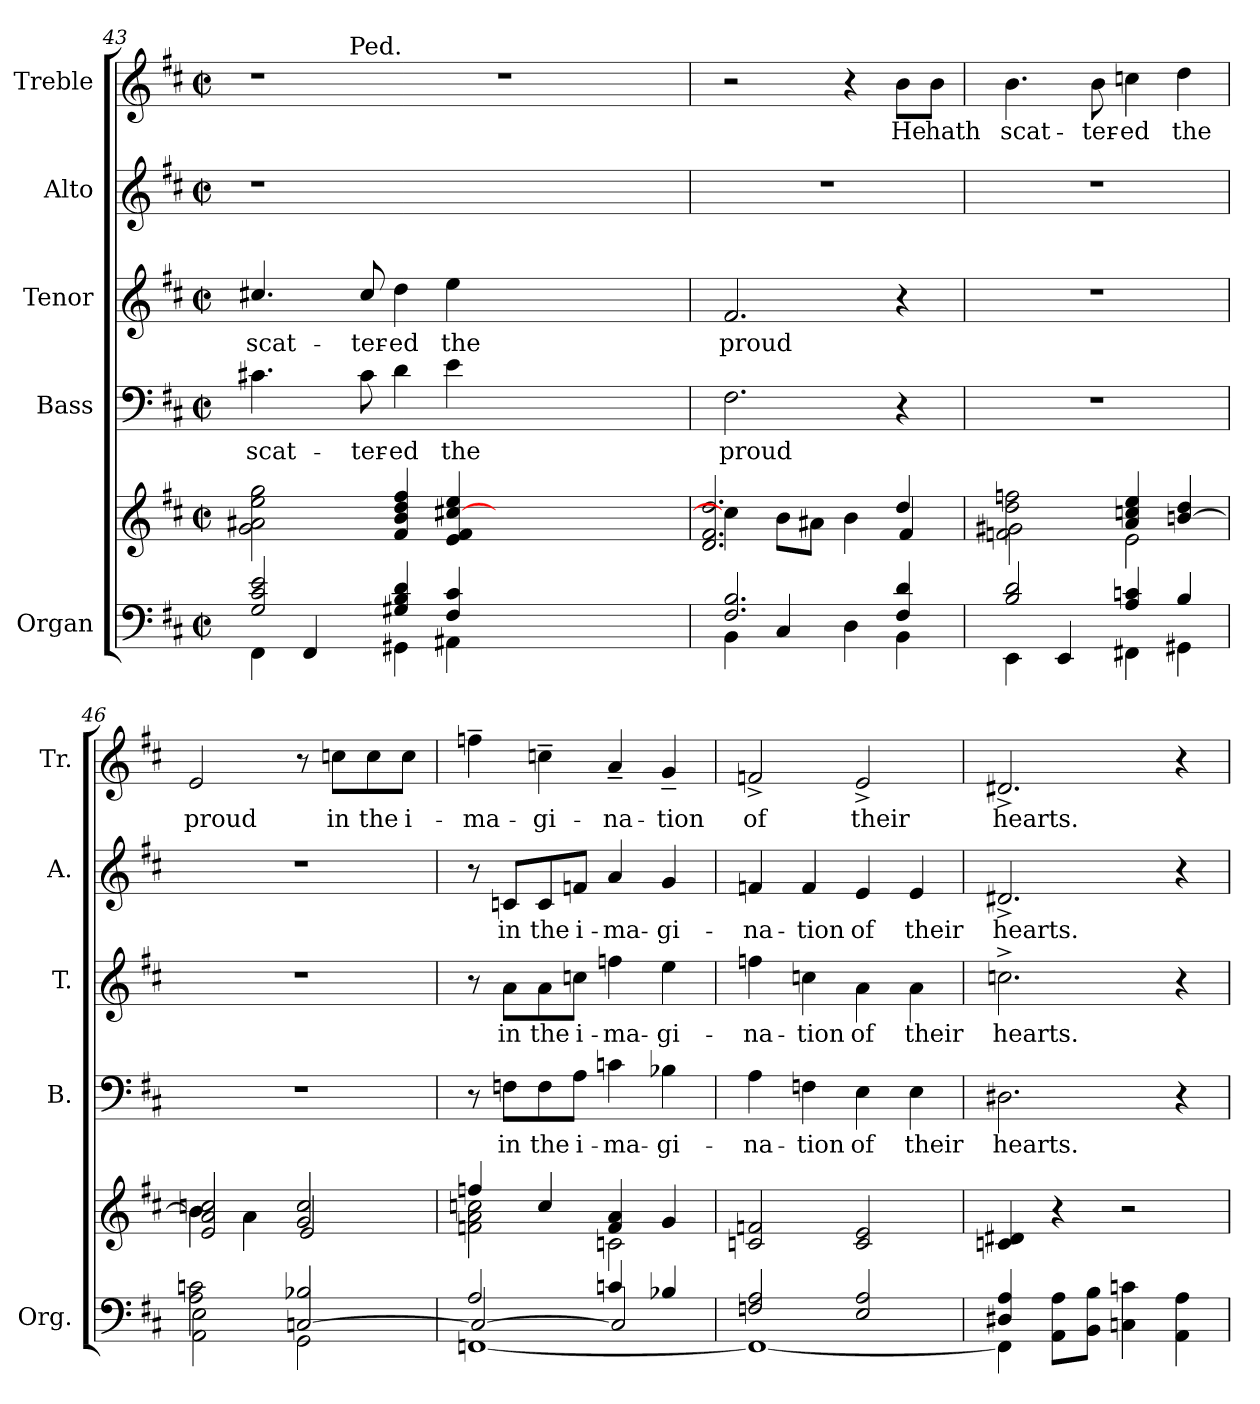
**kern	**kern	**kern	**text	**kern	**text	**kern	**text	**kern	**text
*part5	*part5	*part4	*part4	*part3	*part3	*part2	*part2	*part1	*part1
*staff6	*staff5	*staff4	*staff4	*staff3	*staff3	*staff2	*staff2	*staff1	*staff1
*I"Organ	*	*I"Bass	*	*I"Tenor	*	*I"Alto	*	*I"Treble	*
*I'Org.	*	*I'B.	*	*I'T.	*	*I'A.	*	*I'Tr.	*
!!LO:PB:g=z
*clefF4	*clefG2	*clefF4	*	*clefG2	*	*clefG2	*	*clefG2	*
*	*	*	*	*ITrd7c12	*	*	*	*	*
*k[f#c#]	*k[f#c#]	*k[f#c#]	*	*k[f#c#]	*	*k[f#c#]	*	*k[f#c#]	*
*D:	*D:	*D:	*	*D:	*	*D:	*	*D:	*
*M2/2	*M2/2	*M2/2	*	*M2/2	*	*M2/2	*	*M2/2	*
*met(c|)	*met(c|)	*met(c|)	*	*met(c|)	*	*met(c|)	*	*met(c|)	*
=43	=43	=43	=43	=43	=43	=43	=43	=43	=43
*^	*	*	*	*	*	*	*	*	*
!	!	!	!	!LO:LY:b:color=#000000	!	!	!	!	!	!
!	!	!	!	!	!	!LO:LY:b:color=#000000	!	!	!	!
*	*	*	*	*	*	*	*	*	*^	*
2Gi/ 2c#i 2ei	4FF#i\	2gi\ 2a#Xi 2eei 2ggi	4.c#Xi\	scat-	4.c#Xi/	scat-	1r	.	1r	4ryy	.
.	4FF#i/	.	.	.	.	.	.	.	.	16ryy	.
.	.	.	.	.	.	.	.	.	.	32ryy	.
.	.	.	.	.	.	.	.	.	.	128ryy	.
.	.	.	.	.	.	.	.	.	.	512.ryy	.
!	!	!	!	!	!	!	!	!	!	!LO:TX:a:t=Ped.	!
.	.	.	.	.	.	.	.	.	.	1ryy	.
!	!	!	!	!LO:LY:b:color=#000000	!	!	!	!	!	!	!
!	!	!	!	!	!	!LO:LY:b:color=#000000	!	!	!	!	!
.	.	.	8c#i\	-ter-	8c#i/	-ter-	.	.	.	.	.
!	!	!	!	!LO:LY:b:color=#000000	!	!	!	!	!	!	!
!	!	!	!	!	!	!LO:LY:b:color=#000000	!	!	!	!	!
4G#Xi/ 4Bi 4di	4GG#Xi\	4f#i/ 4bi 4ddi 4ff#i	4di\	-ed	4di\	-ed	.	.	.	.	.
!	!	!	!	!LO:LY:b:color=#000000	!	!	!	!	!	!	!
!	!	!	!	!	!	!LO:LY:b:color=#000000	!	!	!	!	!
4F#i/ 4c#i	4AA#Xi\	4ei/ 4f#i [4cc#Xi 4eei	4ei\	the	4ei\	the	.	.	.	.	.
1ryy	1ryy	1ryy	1ryy	.	1ryy	.	1ryy	.	1r	.	.
.	.	.	.	.	.	.	.	.	.	2ryy	.
.	.	.	.	.	.	.	.	.	.	8ryy	.
.	.	.	.	.	.	.	.	.	.	64ryy	.
.	.	.	.	.	.	.	.	.	.	256ryy	.
.	.	.	.	.	.	.	.	.	.	1024ryy	.
*	*	*	*	*	*	*	*	*	*v	*v	*
=44	=44	=44	=44	=44	=44	=44	=44	=44	=44	=44
*	*	*^	*	*	*	*	*	*	*	*
*	*	*	*	*	*	*	*	*	*	*^	*
!	!	!	!	!	!LO:LY:b:color=#000000	!	!	!	!	!	!	!
*	*	*	*	*	*	*	*	*	*	*v	*v	*
*	*	*	*	*	*	*	*	*	*	*^	*
!	!	!	!	!	!	!	!LO:LY:b:color=#000000	!	!	!	!	!
*	*	*	*	*	*	*	*	*	*	*v	*v	*
2.F#i/ 2.Bi	4BBi\	4cc#i\]	2.di/ 2.f#i 2.ddi	2.F#i\	proud	2.F#i/	proud	1r	.	2r	.
.	4C#i/	8bi\L	.	.	.	.	.	.	.	.	.
.	.	8a#Xi\J	.	.	.	.	.	.	.	.	.
.	4Di\	4bi\	.	.	.	.	.	.	.	4r	.
!	!	!	!	!	!	!	!	!	!	!	!LO:LY:b:color=#000000
4F#i/ 4di	4BBi\	4ddi/	4f#i/	4r	.	4r	.	.	.	8bi\L	He
!	!	!	!	!	!	!	!	!	!	!	!LO:LY:b:color=#000000
.	.	.	.	.	.	.	.	.	.	8bi\J	hath
=45	=45	=45	=45	=45	=45	=45	=45	=45	=45	=45	=45
!	!	!	!	!	!	!	!	!	!	!	!LO:LY:b:color=#000000
2Bi/ 2di	4EEi\	2ddi\ 2ffni	2fni\ 2g#Xi	1r	.	1r	.	1r	.	4.bi\	scat-
.	4EEi/	.	.	.	.	.	.	.	.	.	.
!	!	!	!	!	!	!	!	!	!	!	!LO:LY:b:color=#000000
.	.	.	.	.	.	.	.	.	.	8bi\	-ter-
!	!	!	!	!	!	!	!	!	!	!	!LO:LY:b:color=#000000
4Ai/ 4cni	4FF#Xi\	4ai/ 4ccni 4eei	2ei\	.	.	.	.	.	.	4ccni\	-ed
!	!	!	!	!	!	!	!	!	!	!	!LO:LY:b:color=#000000
4Bi/	4GG#Xi\	[4bni/ 4ddi	.	.	.	.	.	.	.	4ddi\	the
=46	=46	=46	=46	=46	=46	=46	=46	=46	=46	=46	=46
!	!	!	!	!	!	!	!	!	!	!	!LO:LY:b:color=#000000
2Ai\ 2cni	2AAi\ 2Ei	4bi\]	2ei/ 2ai 2ccni	1r	.	1r	.	1r	.	2ei/	proud
.	.	4ai\	.	.	.	.	.	.	.	.	.
[2Cni/ 2B-Xi	2GGi\	2gi/ 2cci	2ei/	.	.	.	.	.	.	8r	.
!	!	!	!	!	!	!	!	!	!	!	!LO:LY:b:color=#000000
.	.	.	.	.	.	.	.	.	.	8ccni\L	in
!	!	!	!	!	!	!	!	!	!	!	!LO:LY:b:color=#000000
.	.	.	.	.	.	.	.	.	.	8cci\	the
!	!	!	!	!	!	!	!	!	!	!	!LO:LY:b:color=#000000
.	.	.	.	.	.	.	.	.	.	8cci\J	i-
=47	=47	=47	=47	=47	=47	=47	=47	=47	=47	=47	=47
*	*^	*	*	*	*	*	*	*	*	*	*
!	!	!	!	!	!	!	!	!	!	!	!	!LO:LY:b:color=#000000
2Ai/	[1FFni	2Ci/_	4ffni/	2fni\ 2ai 2ccni	8r	.	8r	.	8r	.	4ffn~i\	-ma-
!	!	!	!	!	!	!LO:LY:b:color=#000000	!	!	!	!	!	!
!	!	!	!	!	!	!	!	!LO:LY:b:color=#000000	!	!	!	!
!	!	!	!	!	!	!	!	!	!	!LO:LY:b:color=#000000	!	!
.	.	.	.	.	8Fni\L	in	8Ai\L	in	8cni/L	in	.	.
!	!	!	!	!	!	!LO:LY:b:color=#000000	!	!	!	!	!	!
!	!	!	!	!	!	!	!	!LO:LY:b:color=#000000	!	!	!	!
!	!	!	!	!	!	!	!	!	!	!LO:LY:b:color=#000000	!	!
!	!	!	!	!	!	!	!	!	!	!	!	!LO:LY:b:color=#000000
.	.	.	4cci/	.	8Fi\	the	8Ai\	the	8ci/	the	4ccn~i\	-gi-
!	!	!	!	!	!	!LO:LY:b:color=#000000	!	!	!	!	!	!
!	!	!	!	!	!	!	!	!LO:LY:b:color=#000000	!	!	!	!
!	!	!	!	!	!	!	!	!	!	!LO:LY:b:color=#000000	!	!
.	.	.	.	.	8Ai\J	i-	8cni\J	i-	8fni/J	i-	.	.
!	!	!	!	!	!	!LO:LY:b:color=#000000	!	!	!	!	!	!
!	!	!	!	!	!	!	!	!LO:LY:b:color=#000000	!	!	!	!
!	!	!	!	!	!	!	!	!	!	!LO:LY:b:color=#000000	!	!
!	!	!	!	!	!	!	!	!	!	!	!	!LO:LY:b:color=#000000
4cni/	.	2Ci/]	4fi/ 4ai	2cni\	4cni\	-ma-	4fni\	-ma-	4ai/	-ma-	4a~i/	-na-
!	!	!	!	!	!	!LO:LY:b:color=#000000	!	!	!	!	!	!
!	!	!	!	!	!	!	!	!LO:LY:b:color=#000000	!	!	!	!
!	!	!	!	!	!	!	!	!	!	!LO:LY:b:color=#000000	!	!
!	!	!	!	!	!	!	!	!	!	!	!	!LO:LY:b:color=#000000
4B-Xi/	.	.	4gi/	.	4B-Xi\	-gi-	4ei\	-gi-	4gi/	-gi-	4g~i/	-tion
*	*v	*v	*	*	*	*	*	*	*	*	*	*
*	*	*v	*v	*	*	*	*	*	*	*	*
=48	=48	=48	=48	=48	=48	=48	=48	=48	=48	=48
!	!	!	!	!LO:LY:b:color=#000000	!	!	!	!	!	!
!	!	!	!	!	!	!LO:LY:b:color=#000000	!	!	!	!
!	!	!	!	!	!	!	!	!LO:LY:b:color=#000000	!	!
!	!	!	!	!	!	!	!	!	!	!LO:LY:b:color=#000000
2Fni/ 2Ai	1FFi_	2cni/ 2fni	4Ai\	-na-	4fni\	-na-	4fni/	-na-	2fn^i/	of
!	!	!	!	!LO:LY:b:color=#000000	!	!	!	!	!	!
!	!	!	!	!	!	!LO:LY:b:color=#000000	!	!	!	!
!	!	!	!	!	!	!	!	!LO:LY:b:color=#000000	!	!
.	.	.	4Fni\	-tion	4cni\	-tion	4fi/	-tion	.	.
!	!	!	!	!LO:LY:b:color=#000000	!	!	!	!	!	!
!	!	!	!	!	!	!LO:LY:b:color=#000000	!	!	!	!
!	!	!	!	!	!	!	!	!LO:LY:b:color=#000000	!	!
!	!	!	!	!	!	!	!	!	!	!LO:LY:b:color=#000000
2Ei/ 2Ai	.	2ci/ 2ei	4Ei\	of	4Ai\	of	4ei/	of	2e^i/	their
!	!	!	!	!LO:LY:b:color=#000000	!	!	!	!	!	!
!	!	!	!	!	!	!LO:LY:b:color=#000000	!	!	!	!
!	!	!	!	!	!	!	!	!LO:LY:b:color=#000000	!	!
.	.	.	4Ei\	their	4Ai\	their	4ei/	their	.	.
!!LO:LB:g=z
=49	=49	=49	=49	=49	=49	=49	=49	=49	=49	=49
!	!	!	!	!LO:LY:b:color=#000000	!	!	!	!	!	!
!	!	!	!	!	!	!LO:LY:b:color=#000000	!	!	!	!
!	!	!	!	!	!	!	!	!LO:LY:b:color=#000000	!	!
!	!	!	!	!	!	!	!	!	!	!LO:LY:b:color=#000000
4D#Xi/ 4Ai	4FFi\]	4cni/ 4d#Xi	2.D#Xi\	hearts.	2.cn^i\	hearts.	2.d#X^i/	hearts.	2.d#X^i/	hearts.
8AAi\ 8AiL	2.ryy	4r	.	.	.	.	.	.	.	.
8BBi\ 8BiJ	.	.	.	.	.	.	.	.	.	.
4Cni\ 4cni	.	2r	.	.	.	.	.	.	.	.
4AAi\ 4Ai	.	.	4r	.	4r	.	4r	.	4r	.
*v	*v	*	*	*	*	*	*	*	*	*
=	=	=	=	=	=	=	=	=	=
*-	*-	*-	*-	*-	*-	*-	*-	*-	*-
